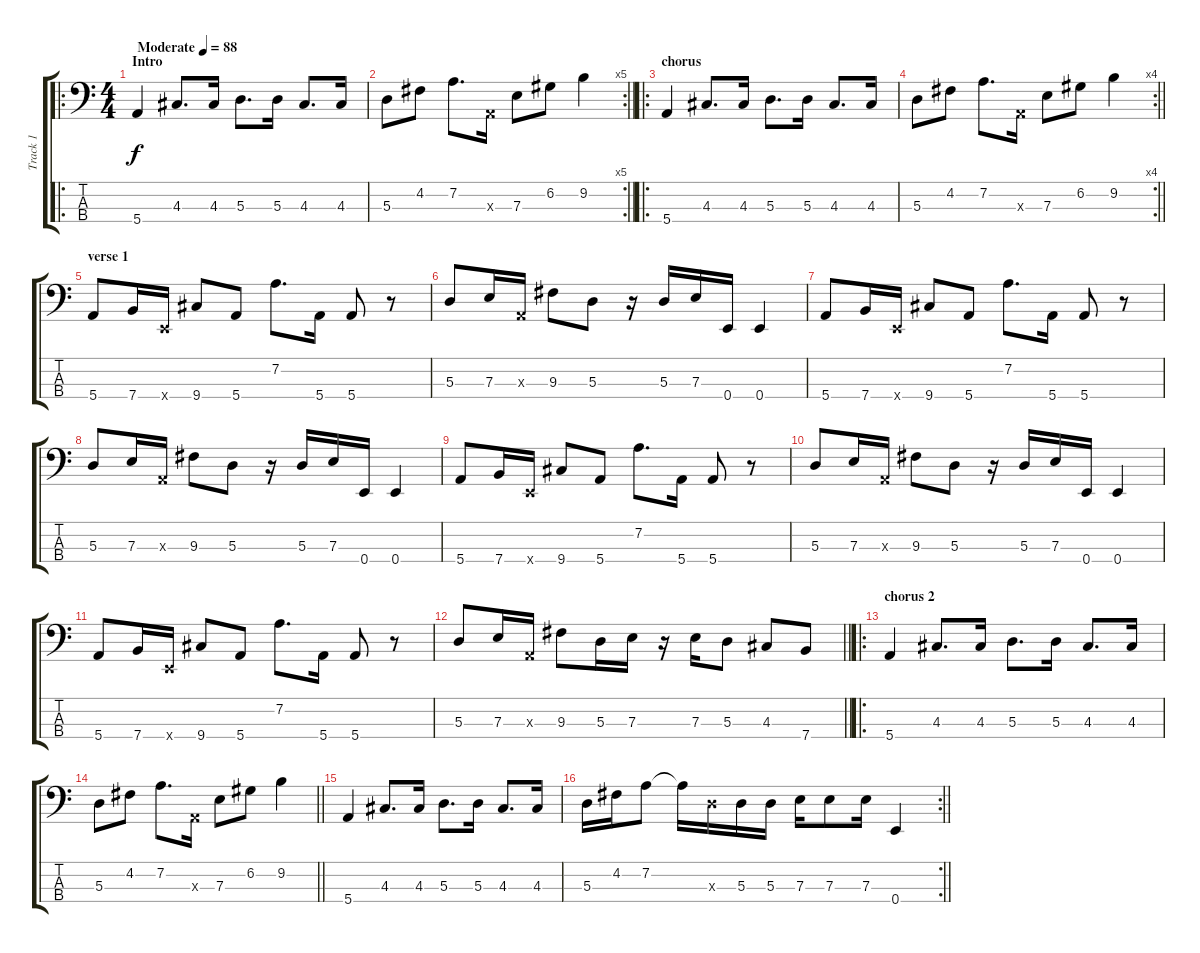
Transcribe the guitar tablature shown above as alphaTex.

\track ("Track 1" "Track 1") {instrument acousticbass}
\staff {score tabs}
\tuning (G2 D2 A1 E1) {hide}
\ro
\ts (4 4)
\section ("" "Intro")
\tempo (88 "Moderate")
\clef f4
\ks c
5.4.4{dy f instrument acousticbass} 4.3.8{d} 4.3.16 5.3.8{d} 5.3.16 4.3.8{d} 4.3.16 |
\rc 5
\barLineRight lightlight
5.3.8 4.2.8 7.2.8{d} 0.3{x}.16 7.3.8 6.2.8 9.2.4 |
\ro
\section ("" "chorus")
5.4.4 4.3.8{d} 4.3.16 5.3.8{d} 5.3.16 4.3.8{d} 4.3.16 |
\rc 4
\barLineRight lightlight
5.3.8 4.2.8 7.2.8{d} 0.3{x}.16 7.3.8 6.2.8 9.2.4 |
\section ("" "verse 1")
5.4.8 7.4.16 0.4{x}.16 9.4.8 5.4.8 7.2.8{d} 5.4.16 5.4.8 r.8 |
5.3.8 7.3.16 0.3{x}.16 9.3.8 5.3.8 r.16 5.3.16 7.3.16 0.4.16 0.4.4 |
5.4.8 7.4.16 0.4{x}.16 9.4.8 5.4.8 7.2.8{d} 5.4.16 5.4.8 r.8 |
5.3.8 7.3.16 0.3{x}.16 9.3.8 5.3.8 r.16 5.3.16 7.3.16 0.4.16 0.4.4 |
5.4.8 7.4.16 0.4{x}.16 9.4.8 5.4.8 7.2.8{d} 5.4.16 5.4.8 r.8 |
5.3.8 7.3.16 0.3{x}.16 9.3.8 5.3.8 r.16 5.3.16 7.3.16 0.4.16 0.4.4 |
5.4.8 7.4.16 0.4{x}.16 9.4.8 5.4.8 7.2.8{d} 5.4.16 5.4.8 r.8 |
\barLineRight lightlight
5.3.8 7.3.16 0.3{x}.16 9.3.8 5.3.16 7.3.16 r.16 7.3.16 5.3.8 4.3.8 7.4.8 |
\ro
\section ("" "chorus 2")
5.4.4 4.3.8{d} 4.3.16 5.3.8{d} 5.3.16 4.3.8{d} 4.3.16 |
\barLineRight lightlight
5.3.8 4.2.8 7.2.8{d} 0.3{x}.16 7.3.8 6.2.8 9.2.4 |
\section ("" "")
5.4.4 4.3.8{d} 4.3.16 5.3.8{d} 5.3.16 4.3.8{d} 4.3.16 |
\rc 2
\barLineRight lightlight
5.3.16 4.2.16 7.2.8 7.2{t}.16 5.3{x}.16 5.3.16 5.3.16 7.3.16 7.3.8 7.3.16 0.4.4
